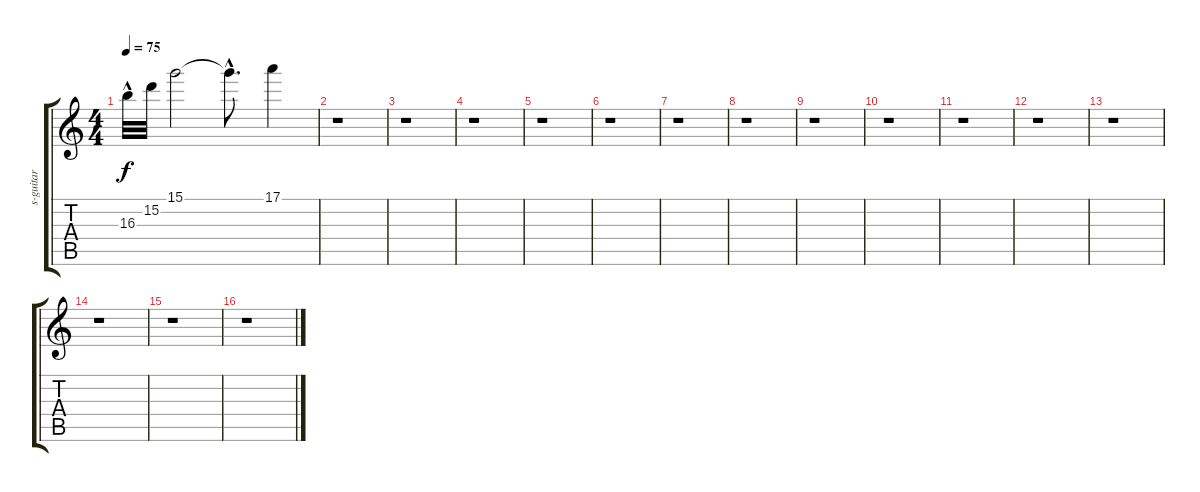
\track ("s-guitar" "s-guitar") {instrument acousticguitarnylon}
\staff {score tabs}
\tuning (E4 B3 G3 D3 A2 E2) {hide}
\ts (4 4)
\tempo 75
\clef g2
\ks c
16.3{hac}.32{dy f} 15.2.32 15.1.2 15.1{hac t}.8{d} 17.1.4 |
r.1 |
r.1 |
r.1 |
r.1 |
r.1 |
r.1 |
r.1 |
r.1 |
r.1 |
r.1 |
r.1 |
r.1 |
r.1 |
r.1 |
r.1
